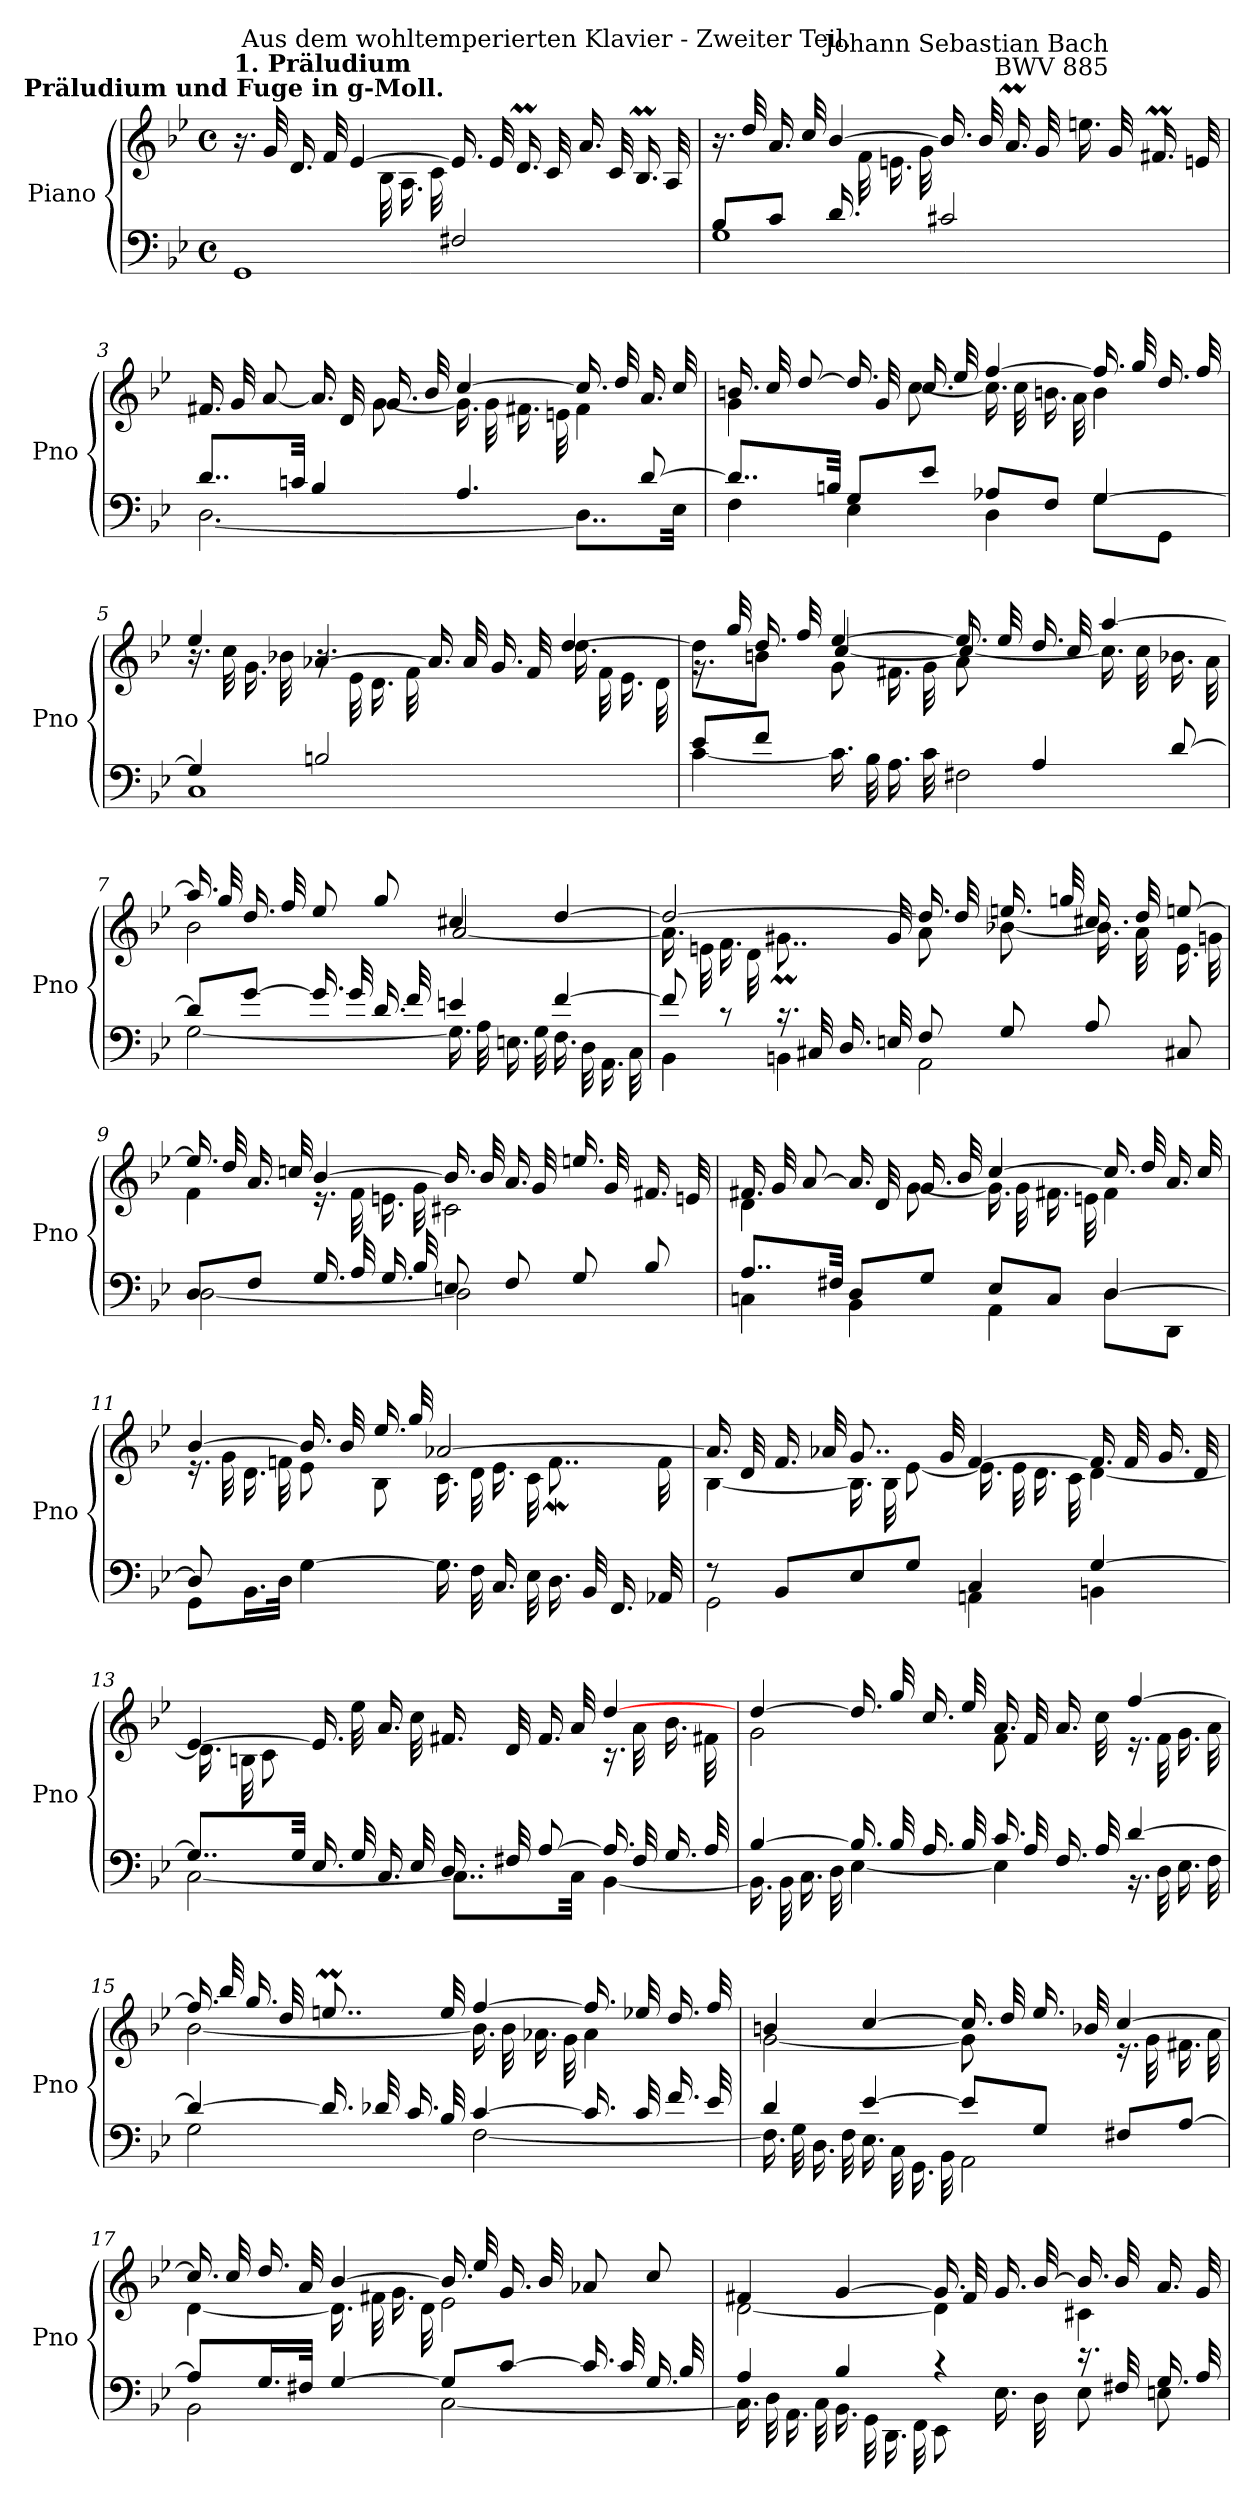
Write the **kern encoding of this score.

**kern	**kern
*part1	*part1
*staff2	*staff1
*I"Piano	*
*I'Pno	*
*clefF4	*clefG2
*k[b-e-]	*k[b-e-]
*B-:	*B-:
*M4/4	*M4/4
*met(c)	*met(c)
=1	=1
*^	*^
!	!	!LO:TX:a:B:cj:t=Präludium und Fuge in g-Moll.	!
!	!	!LO:TX:a:B:t=1. Präludium	!
4ryy	1GG\	16.r	4ryy
.	.	32gLLL	.
.	.	16.d	.
.	.	32fJJ	.
4ryy	.	[4e-/	16.ryy
.	.	.	32B-LLL
.	.	.	16.A
.	.	.	32cJJ
2F#X/	.	16.e-/LL]	4ryy
.	.	32e-/L	.
.	.	16.dm/	.
!	!	!LO:TX:a:cj:t=Aus dem wohltemperierten Klavier - Zweiter Teil.	!
.	.	32c/JJ	.
.	.	16.aLL	4ryy
.	.	32cL	.
.	.	16.B-M	.
.	.	32AJJ	.
=2	=2	=2	=2
8B-L	1G\	16.r	4ryy
.	.	32dd/LLL	.
8cJ	.	16.a/	.
.	.	32cc/JJ	.
16.d/	.	[4b-/	16.ryy
32ryy	.	.	32fLLL
8ryy	.	.	16.en
.	.	.	32gJJ
2c#X/	.	16.b-/LL]	4ryy
.	.	32b-/L	.
.	.	16.am/	.
.	.	32g/JJ	.
.	.	16.eenLL	4ryy
!	!	!LO:TX:a:rj:t=Johann Sebastian Bach\nBWV 885	!
.	.	32gL	.
.	.	16.f#Xm	.
.	.	32enJJ	.
!!LO:LB:g=z	!!
=3	=3	=3	=3
8..dL	[2.D\	16.f#X/LL	4ryy
.	.	32g/L	.
.	.	[8a/J	.
32cnJ	.	.	.
4B-/	.	16.aLL]	8ryy
.	.	32dL	.
.	.	16.g	[8g\
.	.	32b-JJ	.
4.A/	.	[4cc/	16.gLL]
.	.	.	32gL
.	.	.	16.f#X
.	.	.	32enJJ
.	8..DL]	16.cc/LL]	4f#\
.	.	32dd/L	.
[8d/	.	16.a/	.
.	32E-J	32cc/JJ	.
=4	=4	=4	=4
8..dL]	4F\	16.bnLL	4g\
.	.	32ccL	.
.	.	[8ddJ	.
32BnJ	.	.	.
8GL	4E-\	16.dd/LL]	8ryy
.	.	32g/L	.
8e-J	.	16.cc/	[8cc\
.	.	32ee-/JJ	.
8A-X/L	4D\	[4ff/	16.ccLL]
.	.	.	32ccL
8F/J	.	.	16.bn
.	.	.	32aJJ
[4G/	8GL	16.ffLL]	4b\
.	.	32ggL	.
.	8GGJ	16.dd	.
.	.	32ffJJ	.
!!LO:LB:g=z
=5	=5	=5	=5
*	*	*	*^
4G/]	1C\	4ee-/	16.r	1ryy
.	.	.	32cc\LLL	.
.	.	.	16.g\	.
.	.	.	32b-X\JJ	.
2Bn/	.	[4a-X/	16.r	.
.	.	.	32e-LLL	.
.	.	.	16.d	.
.	.	.	32fJJ	.
.	.	16.a-LL]	4ryy	.
.	.	32a-L	.	.
.	.	16.g	.	.
.	.	32fJJ	.	.
4ryy	.	[4dd/	16.ddLL	.
.	.	.	32fL	.
.	.	.	16.e-	.
.	.	.	32dJJ	.
=6	=6	=6	=6	=6
8e-/L	[4c\	8dd\L]	4ryy	16.r
.	.	.	.	32ggLLL
8f/J	.	8bn\J	.	16.dd
.	.	.	.	32ffJJ
4ryy	16.c\LL]	[4ee-/	[4cc/	8g\L
.	32B-\L	.	.	.
.	16.A\	.	.	16.f#X\L
.	32c\JJ	.	.	32g\JJ
8ryy	2F#X\	16.ee-/LL]	4cc/_	8a\
.	.	32ee-/L	.	.
4A/	.	16.dd/	.	8ryy
.	.	32cc/JJ	.	.
.	.	[4aa/	16.ccLL]	4ryy
.	.	.	32ccL	.
[8d/	.	.	16.b-	.
.	.	.	32aJJ	.
*	*	*	*v	*v
!!LO:LB:g=z
=7	=7	=7	=7
8dL]	[2G\	16.aa/LL]	2b-\
.	.	32gg/L	.
[8gJ	.	16.dd/	.
.	.	32ff/JJ	.
16.gLL]	.	8ee-L	.
32gL	.	.	.
16.d	.	8ggJ	.
32fJJ	.	.	.
4en/	16.GLL]	4cc#X/	[2a/
.	32AL	.	.
.	16.En	.	.
.	32GJJ	.	.
[4f/	16.FLL	[4dd/	.
.	32DL	.	.
.	16.AA	.	.
.	32CJJ	.	.
=8	=8	=8	=8
8f/]	4BB-\	2dd/_	16.aLL]
.	.	.	32enL
8r	.	.	16.f
.	.	.	32dJJ
16.r	4BBn\	.	8..g#Xm\L
32C#XLLL	.	.	.
16.D	.	.	.
32EnJJ	.	.	32g#/J
8FL	2AA\	16.ddLL]	8a\L
.	.	32ddL	.
8GJ	.	16.een	[8b-X\J
.	.	32ggnJJ	.
8A/L	.	16.cc#XLL	16.b-LL]
.	.	32ddL	32aL
8C#X/J	.	[8eenJ	16.e
.	.	.	32gnJJ
!!LO:LB:g=z	!!
=9	=9	=9	=9
8D/L	[2D\	16.een/LL]	4f\
.	.	32dd/L	.
8F/J	.	16.a/	.
.	.	32ccn/JJ	.
16.GLL	.	[4b-/	16.r
32AL	.	.	32fLLL
16.G	.	.	16.en
32B-JJ	.	.	32gJJ
8En/L	2D\]	16.b-/LL]	2c#X\
.	.	32b-/L	.
8F/J	.	16.a/	.
.	.	32g/JJ	.
8GL	.	16.eeLL	.
.	.	32gL	.
8B-J	.	16.f#X	.
.	.	32enJJ	.
=10	=10	=10	=10
8..A/L	4Cn\	16.f#X/LL	4d\
.	.	32g/L	.
.	.	[8a/J	.
32F#X/J	.	.	.
8DL	4BB-\	16.a/LL]	8ryy
.	.	32d/L	.
8GJ	.	16.g/	[8g\
.	.	32b-/JJ	.
8E-/L	4AA\	[4cc/	16.gLL]
.	.	.	32gL
8C/J	.	.	16.f#X
.	.	.	32enJJ
[4D/	8DL	16.cc/LL]	4f#\
.	.	32dd/L	.
.	8DDJ	16.a/	.
.	.	32cc/JJ	.
!!LO:LB:g=z	!!
=11	=11	=11	=11
8D/]	8GGL	[4b-/	16.r
.	.	.	32gLLL
8ryy	16.BB-L	.	16.d
.	32DJJ	.	32fnJJ
4ryy	[4G\	16.b-LL]	8e-\L
.	.	32b-L	.
.	.	16.ee-	8B-\J
.	.	32ggJJ	.
4ryy	16.GLL]	[2a-X/	16.cLL
.	32FL	.	32dL
.	16.C	.	16.e-
.	32E-JJ	.	32cJJ
4ryy	16.DLL	.	8..fWL
.	32BB-L	.	.
.	16.FF	.	.
.	32AA-XJJ	.	32fJ
=12	=12	=12	=12
8r	2GG\	16.a-LL]	[4B-\
.	.	32dL	.
8BB-/L	.	16.f	.
.	.	32a-JJ	.
8E-/	.	8..g/L	16.B-LL]
.	.	.	32B-L
8G/J	.	.	[8e-J
.	.	32g/J	.
4C/	4AAn\	[4f/	16.e-LL]
.	.	.	32e-L
.	.	.	16.d
.	.	.	32cJJ
[4G/	4BBn\	16.f/LL]	[4d\
.	.	32f/L	.
.	.	16.g/	.
.	.	32d/JJ	.
!!LO:LB:g=z	!!
=13	=13	=13	=13
8..GL]	[2C\	[4e-/	16.dLL]
.	.	.	32BnL
.	.	.	8cJ
32GJ	.	.	.
16.E-LL	.	16.e-LL]	4ryy
32GL	.	32ee-L	.
16.C	.	16.a	.
32E-JJ	.	32ccJJ	.
16.DLL	8..CL]	16.f#X/LL	4ryy
32F#XL	.	32d/L	.
[8AJ	.	16.f#/	.
.	32CJ	32a/JJ	.
16.ALL]	[4BB-\	[4dd/	16.r
32F#L	.	.	32aLLL
16.G	.	.	16.b-
32AJJ	.	.	32f#XJJ
=14	=14	=14	=14
[4B-/	16.BB-\LL]	[4dd/	2g\
.	32BB-\L	.	.
.	16.C\	.	.
.	32D\JJ	.	.
16.B-LL]	[4E-\	16.ddLL]	.
32B-L	.	32ggL	.
16.A	.	16.cc	.
32B-JJ	.	32ee-JJ	.
16.cLL	4E-\]	16.aLL	8f\
32AL	.	32fL	.
16.F	.	16.a	8ryy
32AJJ	.	32ccJJ	.
[4d/	16.r	[4ff/	16.r
.	32DLLL	.	32fLLL
.	16.E-	.	16.g
.	32FJJ	.	32aJJ
!!LO:LB:g=z	!!
=15	=15	=15	=15
4d/_	2G\	16.ffLL]	[2b-\
.	.	32bb-L	.
.	.	16.gg	.
.	.	32ddJJ	.
16.dLL]	.	8..eenmL	.
32d-XL	.	.	.
16.c	.	.	.
32B-JJ	.	32eeJ	.
[4c/	[2F\	[4ff/	16.b-LL]
.	.	.	32b-L
.	.	.	16.a-X
.	.	.	32gJJ
16.cLL]	.	16.ff/LL]	4a-\
32cL	.	32ee-X/L	.
16.f	.	16.dd/	.
32e-JJ	.	32ff/JJ	.
=16	=16	=16	=16
4d/	16.FLL]	4bn/	[2g\
.	32GL	.	.
.	16.D	.	.
.	32FJJ	.	.
[4e-/	16.E-LL	[4cc/	.
.	32CL	.	.
.	16.GG	.	.
.	32BB-JJ	.	.
8e-/L]	2AA\	16.cc/LL]	8g\]
.	.	32dd/L	.
8G/J	.	16.ee-/	8ryy
.	.	32b-X/JJ	.
8F#X/L	.	[4cc/	16.r
.	.	.	32gLLL
[8A/J	.	.	16.f#X
.	.	.	32aJJ
!!LO:LB:g=z
=17	=17	=17	=17
*	*	*	*^
8A/L]	2BB-\	16.ccLL]	[4d\	1ryy
.	.	32ccL	.	.
16.G/L	.	16.dd	.	.
32F#X/JJ	.	32aJJ	.	.
[4G/	.	[4b-/	16.dLL]	.
.	.	.	32f#XL	.
.	.	.	16.g	.
.	.	.	32dJJ	.
8G/L]	[2C\	16.b-LL]	2e-\	.
.	.	32ee-L	.	.
[8c/J	.	16.g	.	.
.	.	32b-JJ	.	.
16.c/LL]	.	8a-XL	.	.
32c/L	.	.	.	.
16.G/	.	8ccJ	.	.
32B-/JJ	.	.	.	.
*	*	*	*v	*v
=18	=18	=18	=18
4A/	16.CLL]	4f#X/	[2d\
.	32DL	.	.
.	16.AA	.	.
.	32CJJ	.	.
4B-/	16.BB-LL	[4g/	.
.	32GGL	.	.
.	16.DD	.	.
.	32FFJJ	.	.
4r	8EE-L	16.gLL]	4d\]
.	.	32f#L	.
.	16.E-L	16.g	.
.	32DJJ	[32b-JJ	.
16.r	8E-\L	16.b-/LL]	4c#X\
32F#XLLL	.	32b-/L	.
16.G	8En\J	16.a/	.
32AJJ	.	32g/JJ	.
*v	*v	*	*
*	*v	*v
=	=
*-	*-
